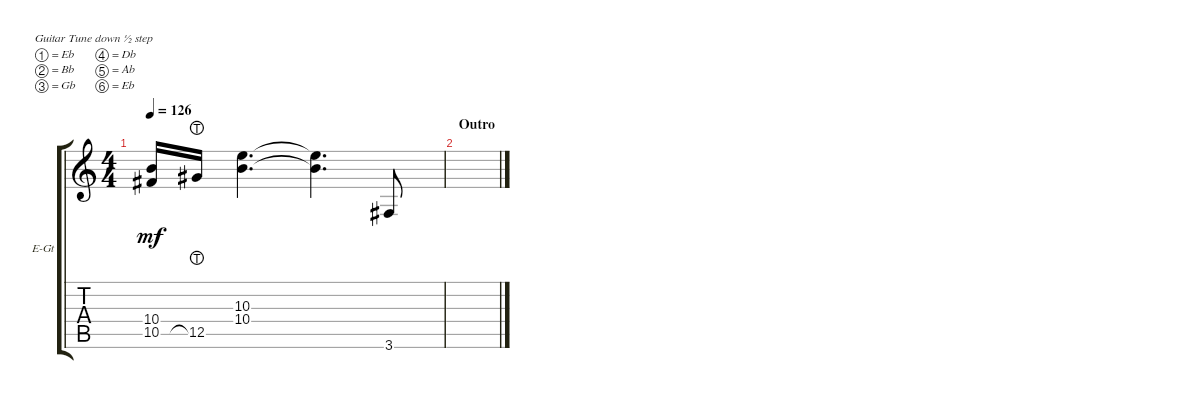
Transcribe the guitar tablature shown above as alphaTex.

\defaultSystemsLayout 4
\bracketExtendMode groupsimilarinstruments
\firstSystemTrackNameOrientation horizontal
\otherSystemsTrackNameOrientation horizontal
\track ("GUITAR ONE WITH PHASER" "E-Gt") {instrument distortionguitar}
\staff {score tabs}
\tuning (Eb4 Bb3 Gb3 Db3 Ab2 Eb2)
\ts (4 4)
\tempo 126
\clef g2
\ks c
(10.5 10.4).16{dy mf} 12.5{lht}.16 (10.4 10.3).4{d} (10.4{t} 10.3{t}).4{d} 3.6.8 |
\section ("" "Outro")
